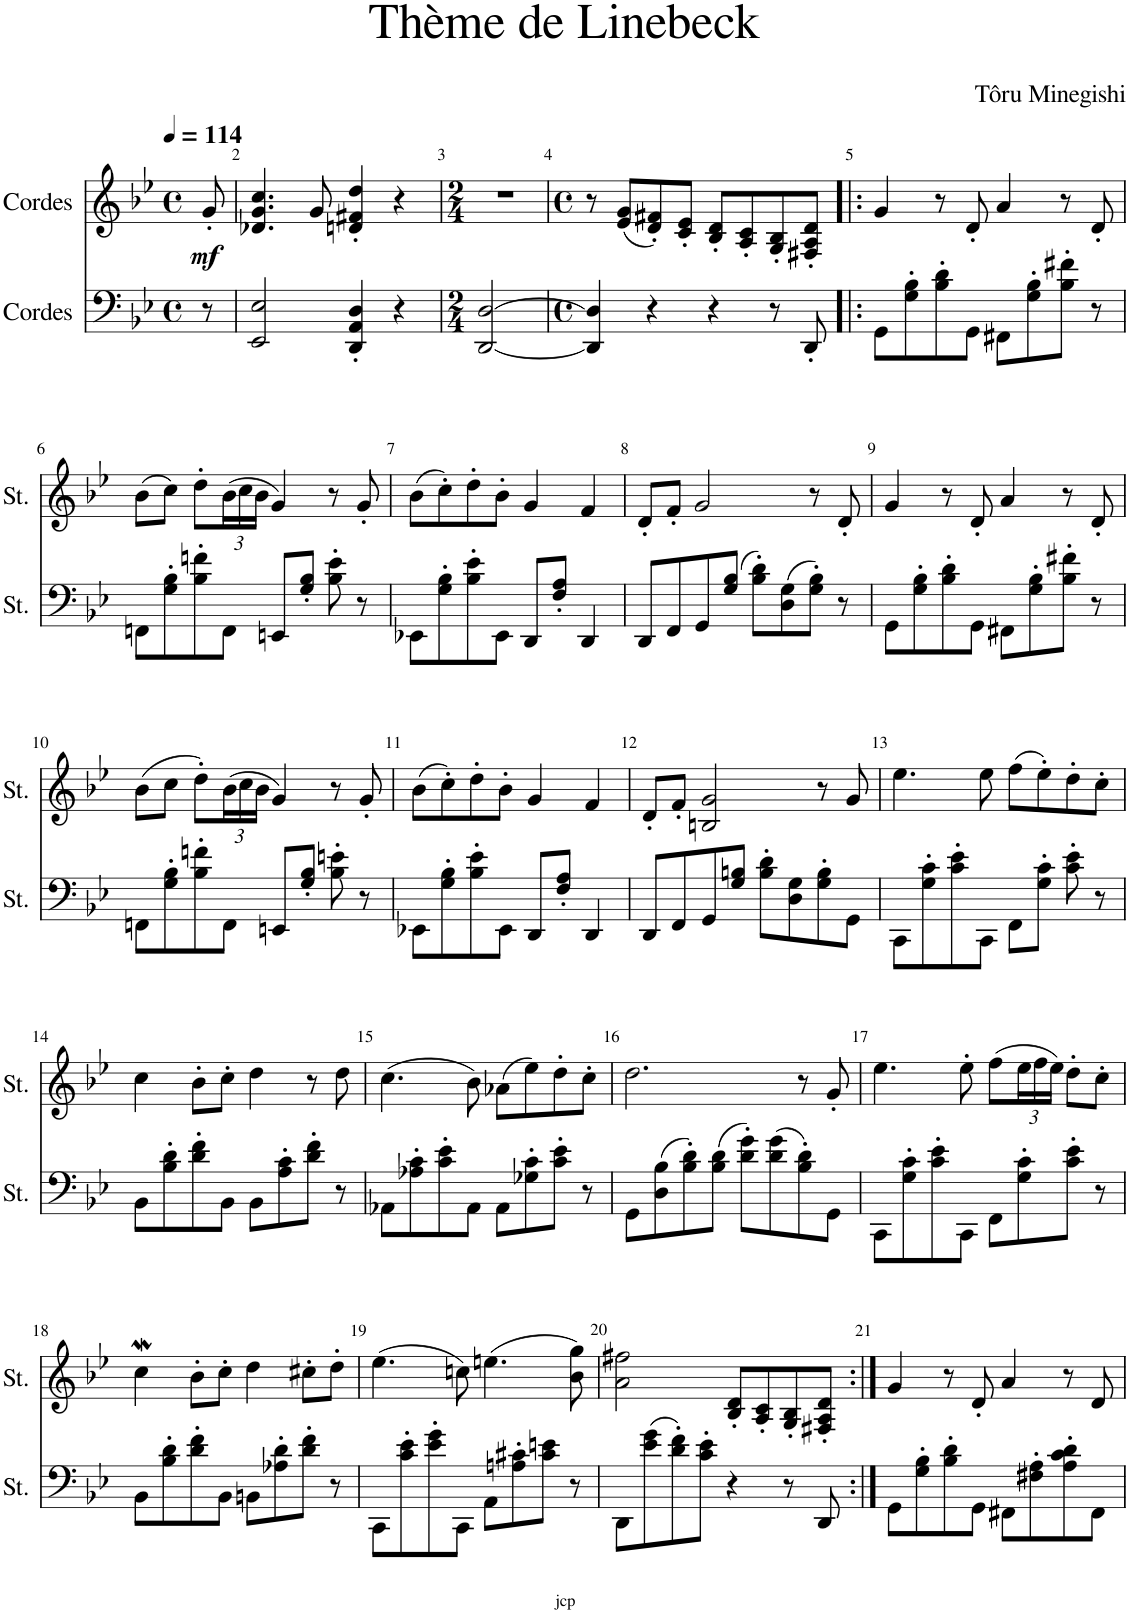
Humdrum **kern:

**kern	**kern	**dynam
*part2	*part1	*part1
*staff2	*staff1	*staff1
*I"Cordes	*I"Cordes	*
*clefF4	*clefG2	*
*k[b-e-]	*k[b-e-]	*
*M4/4	*M4/4	*
*met(c)	*met(c)	*
*MM114	*MM114	*
=1	=1	=1
!	!	!LO:DY:b
8r	8g'/	mf
=2	=2	=2
2EE-/ 2E-/	4.d-X/ 4.g/ 4.cc/	.
.	8g/	.
4DD/' 4AA/' 4D/'	4dn/' 4f#X/' 4dd/'	.
4r	4r	.
=3	=3	=3
*M2/4	*M2/4	*
[2DD/ [2D/	2r	.
=4	=4	=4
*M4/4	*M4/4	*
*met(c)	*met(c)	*
4DD/] 4D/]	8r	.
.	(8e-/ 8g/L	.
4r	8d/' 8f#X/')	.
.	8c/' 8e-/'J	.
4r	8B-/' 8d/'L	.
.	8A/' 8c/'	.
8r	8G/' 8B-/'	.
8DD'/	8F#X/' 8A/' 8d/'J	.
=5!|:	=5!|:	=5!|:
8GG\L	4g/	.
8G\' 8B-\'	.	.
8B-\' 8d\'	8r	.
8GG\J	8d'/	.
8FF#X\L	4a/	.
8G\' 8B-\'	.	.
8B-\' 8f#X\'J	8r	.
8r	8d'/	.
!!LO:LB:g=z
=6	=6	=6
8FFn\L	(8b-\L	.
8G\' 8B-\'	8cc\J)	.
8B-\' 8fn\'	8dd'\L	.
*	*Xbrackettup	*
8FF\J	(24b-\L	.
.	24cc\	.
.	24b-\JJ	.
8EEn/L	4g/)	.
8G/' 8B-/'J	.	.
8B-\' 8e-\'	8r	.
8r	8g'/	.
=7	=7	=7
8EE-X\L	(8b-\L	.
8G\' 8B-\'	8cc'\)	.
8B-\' 8e-\'	8dd'\	.
8EE-\J	8b-'\J	.
8DD/L	4g/	.
8F/' 8A/'J	.	.
4DD/	4f/	.
=8	=8	=8
8DD/L	8d'/L	.
8FF/	8f'/J	.
8GG/	2g/	.
(8G/ 8B-/J	.	.
8B-\' 8d\'L)	.	.
(8D\ 8G\	.	.
8G\' 8B-\'J)	8r	.
8r	8d'/	.
=9	=9	=9
8GG\L	4g/	.
8G\' 8B-\'	.	.
8B-\' 8d\'	8r	.
8GG\J	8d'/	.
8FF#X\L	4a/	.
8G\' 8B-\'	.	.
8B-\' 8f#X\'J	8r	.
8r	8d'/	.
!!LO:LB:g=z
=10	=10	=10
8FFn\L	(8b-\L	.
8G\' 8B-\'	8cc\J	.
8B-\' 8fn\'	8dd'\L)	.
8FF\J	(24b-\L	.
.	24cc\	.
.	24b-\JJ	.
8EEn/L	4g/)	.
8G/' 8B-/'J	.	.
8B-\' 8en\'	8r	.
8r	8g'/	.
=11	=11	=11
8EE-X\L	(8b-\L	.
8G\' 8B-\'	8cc'\)	.
8B-\' 8e-\'	8dd'\	.
8EE-\J	8b-'\J	.
8DD/L	4g/	.
8F/' 8A/'J	.	.
4DD/	4f/	.
=12	=12	=12
8DD/L	8d'/L	.
8FF/	8f'/J	.
8GG/	2Bn/ 2g/	.
8G/ 8Bn/J	.	.
8B\' 8d\'L	.	.
8D\ 8G\	.	.
8G\' 8B\'	8r	.
8GG\J	8g/	.
=13	=13	=13
8CC\L	4.ee-\	.
8G\' 8c\'	.	.
8c\' 8e-\'	.	.
8CC\J	8ee-\	.
8FF\L	(8ff\L	.
8G\' 8c\'J	8ee-'\)	.
8c\' 8e-\'	8dd'\	.
8r	8cc'\J	.
!!LO:LB:g=z
=14	=14	=14
8BB-\L	4cc\	.
8B-\' 8d\'	.	.
8d\' 8f\'	8b-'\L	.
8BB-\J	8cc'\J	.
8BB-\L	4dd\	.
8A\' 8c\'	.	.
8d\' 8f\'J	8r	.
8r	8dd\	.
=15	=15	=15
8AA-X\L	(4.cc\	.
8A-X\' 8c\'	.	.
8c\' 8e-\'	.	.
8AA-\J	8b-\)	.
8AA-\L	(8a-X\L	.
8G-X\' 8c\'	8ee-\)	.
8c\' 8e-\'J	8dd'\	.
8r	8cc'\J	.
=16	=16	=16
8GG\L	2.dd\	.
(8D\ 8B-\	.	.
8B-\' 8d\')	.	.
(8B-\ 8d\J	.	.
8d\' 8g\'L)	.	.
(8d\ 8g\	.	.
8B-\' 8d\')	8r	.
8GG\J	8g'/	.
=17	=17	=17
8CC\L	4.ee-\	.
8G\' 8c\'	.	.
8c\' 8e-\'	.	.
8CC\J	8ee-'\	.
8FF\L	(8ff\L	.
8G\' 8c\'	24ee-\L	.
.	24ff\	.
.	24ee-\JJ)	.
8c\' 8e-\'J	8dd'\L	.
8r	8cc'\J	.
!!LO:LB:g=z
=18	=18	=18
8BB-\L	4ccW\	.
8B-\' 8d\'	.	.
8d\' 8f\'	8b-'\L	.
8BB-\J	8cc'\J	.
8BBn\L	4dd\	.
8A-X\' 8d\'	.	.
8d\' 8f\'J	8cc#X'\L	.
8r	8dd'\J	.
=19	=19	=19
8CC\L	(4.ee-\	.
8c\' 8e-\'	.	.
8e-\' 8g\'	.	.
8CC\J	8ccn\)	.
8AA\L	(4.een\	.
8An\' 8c#X\'	.	.
8c#\ 8en\J	.	.
8r	8b-\ 8gg\)	.
=20	=20	=20
8DD\L	2a\ 2ff#X\	.
(8e-\ 8g\	.	.
8d\' 8f\')	.	.
8c\' 8e-\'J	.	.
4r	8B-/' 8d/'L	.
.	8A/' 8c/'	.
8r	8G/' 8B-/'	.
8DD/	8F#X/' 8A/' 8d/'J	.
=21:|!	=21:|!	=21:|!
8GG\L	4g/	.
8G\' 8B-\'	.	.
8B-\' 8d\'	8r	.
8GG\J	8d'/	.
8FF#X\L	4a/	.
8F#X\' 8A\'	.	.
8A\' 8c\' 8d\'	8r	.
8FF#\J	8d/	.
=	=	=
*-	*-	*-
